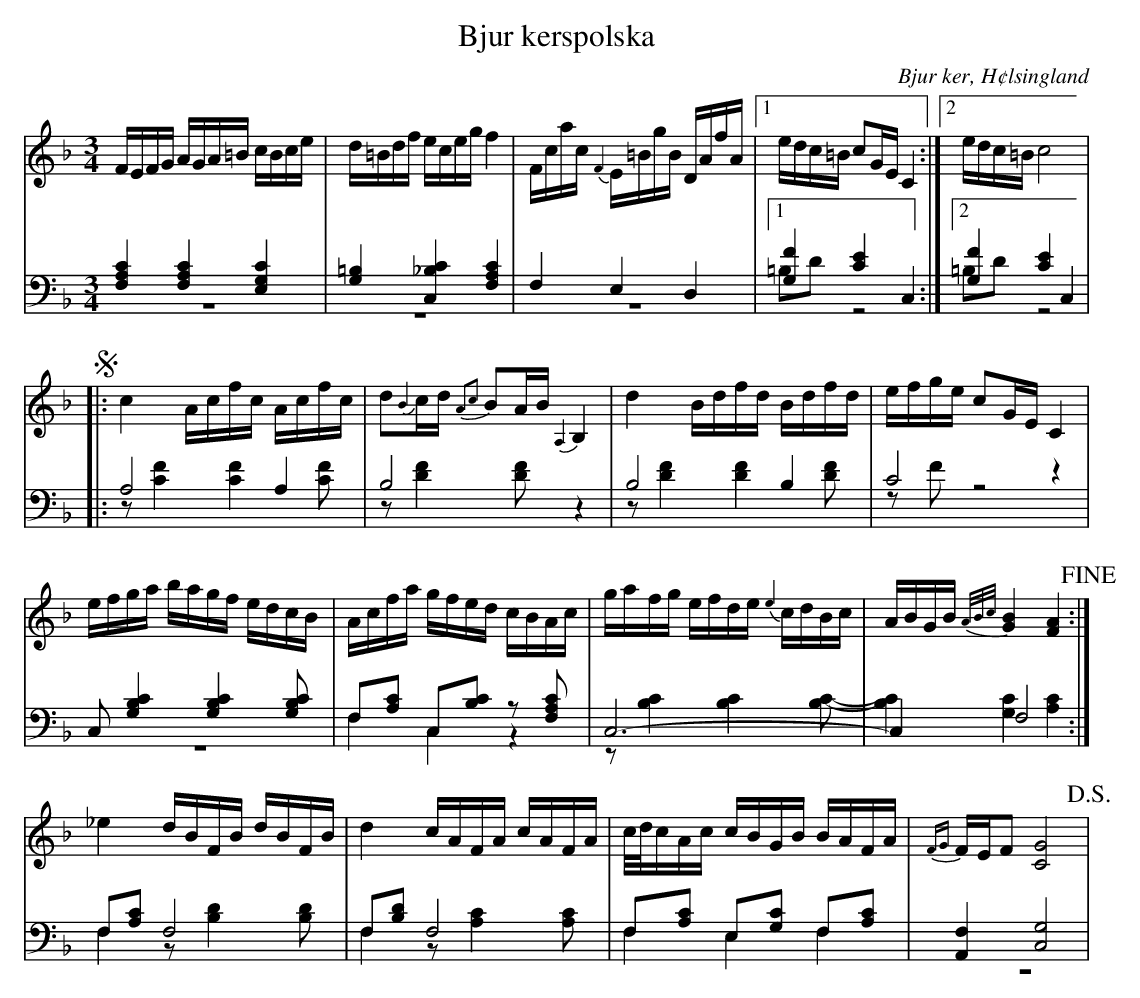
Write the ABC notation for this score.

X:1
T: Bjur kerspolska
O: Bjur ker, H¢lsingland
M: 3/4
L: 1/16
K: F
V:1
V:2
V:3 merge
V:1
FEFG AGA=B cBce|d=Bdf eceg f4|Fcac {F2}E=BgB DAfA|1 edc=B c2GE C4:|2 edc=B c8 |
!segno! |:c4 Acfc Acfc|d2{B2}cd {A2c2}B2AB {A,2}B,4|d4 Bdfd Bdfd|efge c2GE C4|
efga bagf edcB|Acfa gfed cBAc|gafg efde {e2}cdBc|ABGB {A/B/c/}[G4B4] [F4A4] !fine!:|
_e4 dBFB dBFB|d4 cAFA cAFA|c/d/cAc cBGB BAFA|{FG}FEF2 [C8G8] !D.S.!|
V:2 clef=bass
[F,4A,4C4] [F,4A,4C4] [E,4G,4C4]|[G,4=B,4] [C,4_B,4C4] [F,4A,4C4]|F,4 E,4 D,4|1 [G,4F4] [C4E4] C,4:|2 [G,4F4] [C4E4] C,4 |
|:A,8 A,4|B,8 z4|B,8  B,4|C8 z4|
C,2 [G,4B,4C4] [G,4B,4C4] [G,2B,2C2]|F,2[A,2C2] C,2[B,2C2] z2 [F,2A,2C2]|C,12-|C,4 F,8:|
F,2[A,2C2] F,8|F,2[B,2D2] F,8|F,2[A,2C2] E,2[G,2C2] F,2[A,2C2]|[A,,4F,4] [C,8G,8] |
V:3 clef=bass
z12|z12|z12|1 =B,2D2 z8:|2 =B,2D2 z8|
|:z2 [C4F4] [C4F4] [C2F2]|z2 [D4F4] [D2F2] z4|z2 [D4F4] [D4F4] [D2F2]|z2 F2 z8|
z12|F,4 C,4 z4|z2 [B,4C4] [B,4C4] [B,2C2]-|[B,4C4] [G,4C4] [A,4C4]:|
F,4 z2 [B,4D4] [B,2D2]|F,4 z2 [A,4C4] [A,2C2]|F,4 E,4 F,4|z12|
